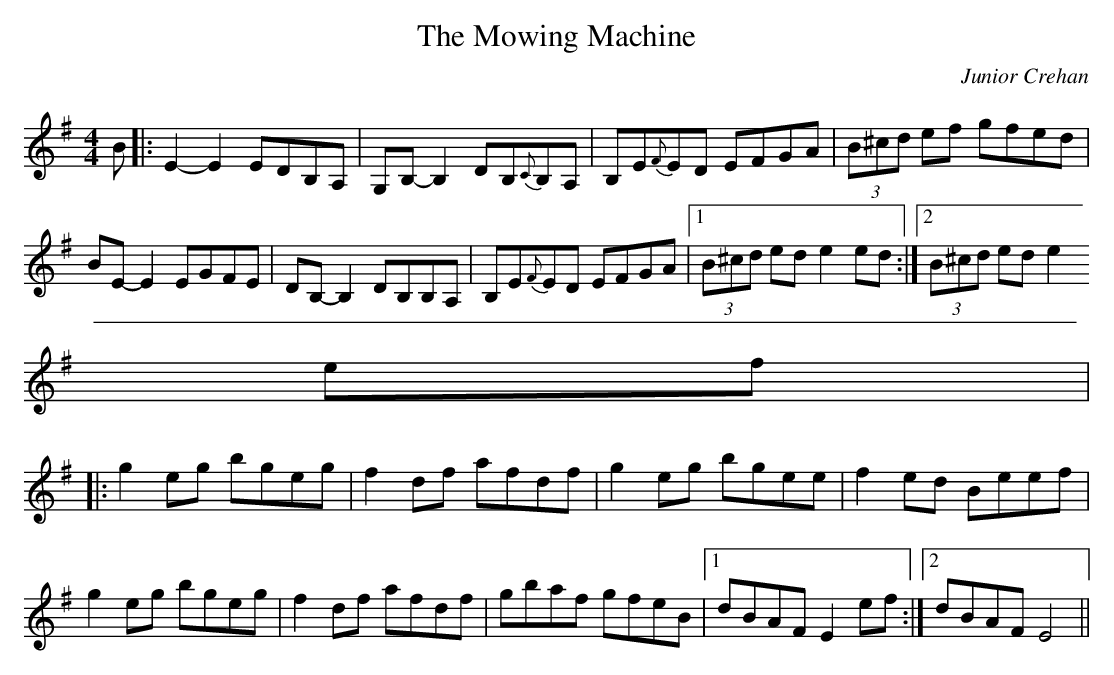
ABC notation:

X:1
T:Mowing Machine, The
M:4/4
L:1/8
C:Junior Crehan
K:Em
B|:E2-E2 EDB,A,|G,B,-B,2 DB,{C}B,A,|B,E{F}ED EFGA|(3B^cd ef gfed|
BE-E2 EGFE|DB,-B,2 DB,B,A,|B,E{F}ED EFGA|1(3B^cd ed e2 ed:|2(3B^cd ed e2
ef|
|:g2 eg bgeg|f2 df afdf|g2 eg bgee|f2 ed Beef|
g2 eg bgeg|f2 df afdf|gbaf gfeB|1dBAF E2 ef:|2dBAF E4||
